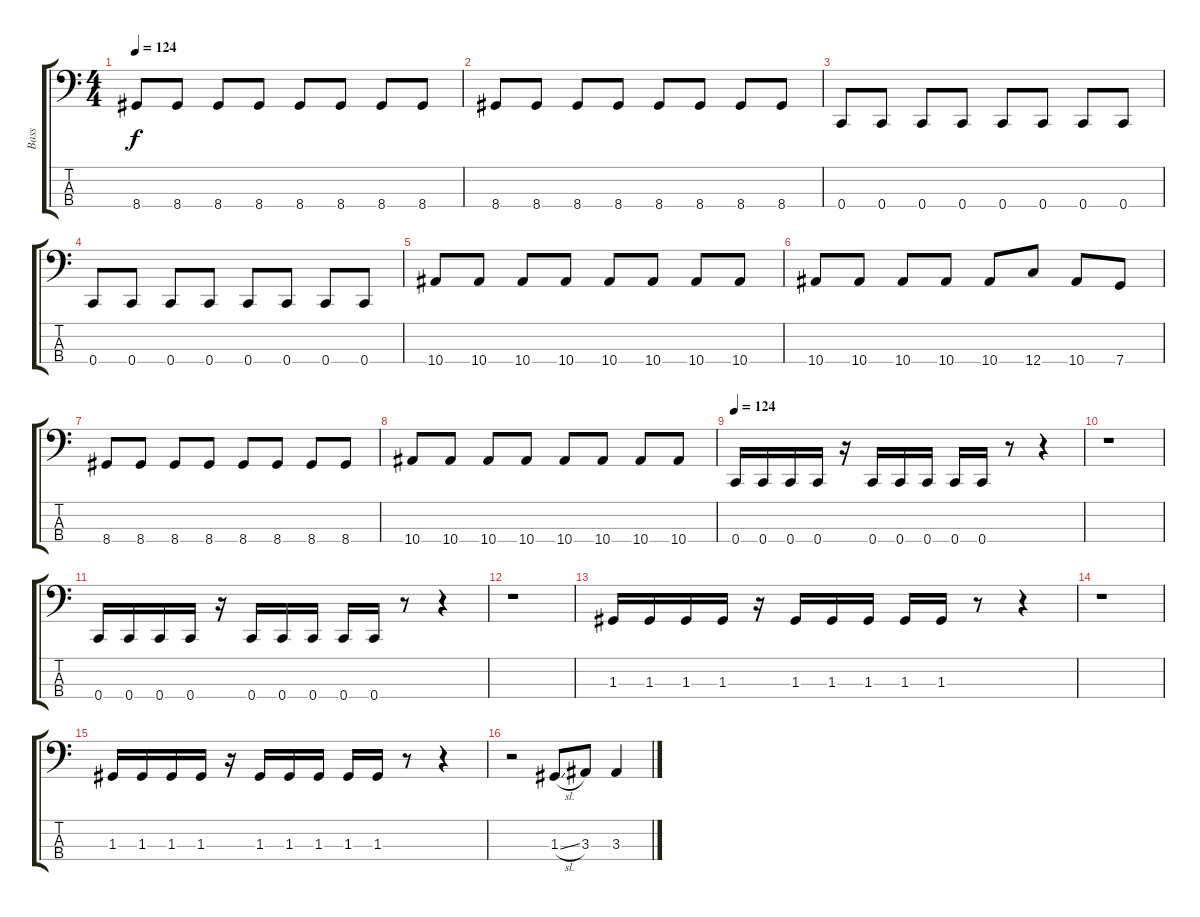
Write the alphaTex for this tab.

\track ("Bass" "Bass") {instrument electricbasspick}
\staff {score tabs}
\tuning (F2 C2 G1 C1) {hide}
\ts (4 4)
\tempo 124
\clef f4
\ks c
8.4.8{dy f} 8.4.8 8.4.8 8.4.8 8.4.8 8.4.8 8.4.8 8.4.8 |
8.4.8 8.4.8 8.4.8 8.4.8 8.4.8 8.4.8 8.4.8 8.4.8 |
0.4.8 0.4.8 0.4.8 0.4.8 0.4.8 0.4.8 0.4.8 0.4.8 |
0.4.8 0.4.8 0.4.8 0.4.8 0.4.8 0.4.8 0.4.8 0.4.8 |
10.4.8 10.4.8 10.4.8 10.4.8 10.4.8 10.4.8 10.4.8 10.4.8 |
10.4.8 10.4.8 10.4.8 10.4.8 10.4.8 12.4.8 10.4.8 7.4.8 |
8.4.8 8.4.8 8.4.8 8.4.8 8.4.8 8.4.8 8.4.8 8.4.8 |
10.4.8 10.4.8 10.4.8 10.4.8 10.4.8 10.4.8 10.4.8 10.4.8 |
\tempo 124
0.4.16 0.4.16 0.4.16 0.4.16 r.16 0.4.16 0.4.16 0.4.16 0.4.16 0.4.16 r.8 r.4 |
r.1 |
0.4.16 0.4.16 0.4.16 0.4.16 r.16 0.4.16 0.4.16 0.4.16 0.4.16 0.4.16 r.8 r.4 |
r.1 |
1.3.16 1.3.16 1.3.16 1.3.16 r.16 1.3.16 1.3.16 1.3.16 1.3.16 1.3.16 r.8 r.4 |
r.1 |
1.3.16 1.3.16 1.3.16 1.3.16 r.16 1.3.16 1.3.16 1.3.16 1.3.16 1.3.16 r.8 r.4 |
r.2 1.3{sl}.8 3.3.8 3.3.4
